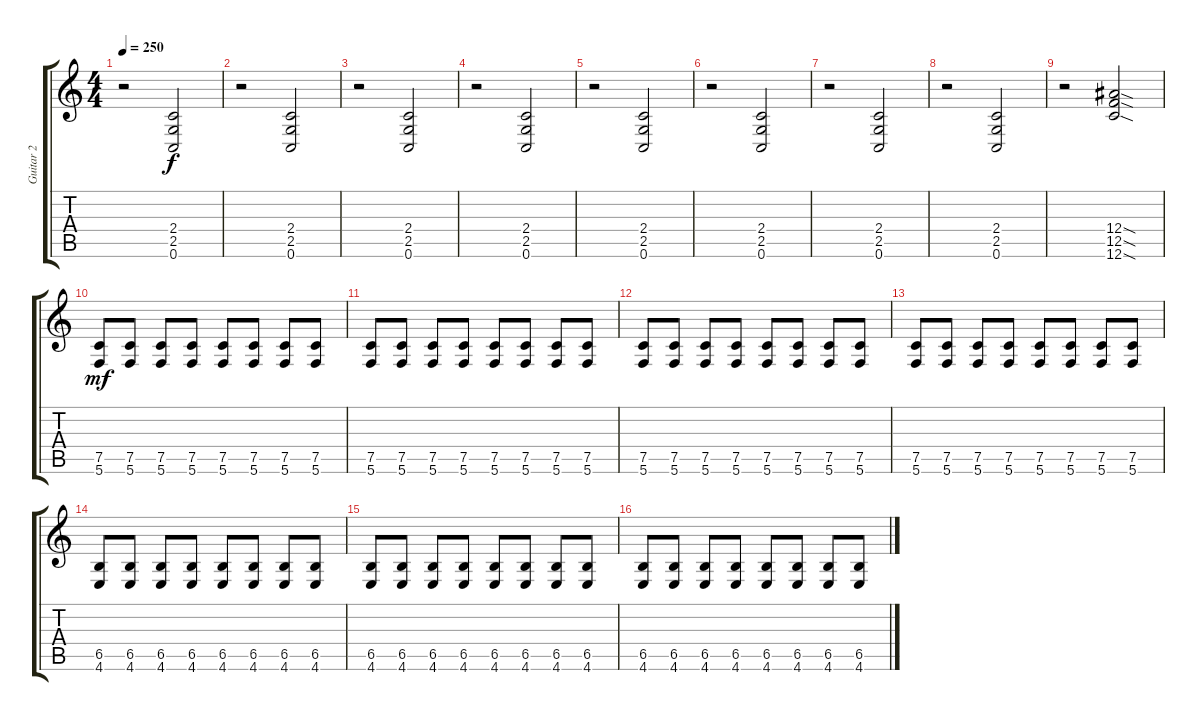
\track ("Guitar 2" "Guitar 2") {instrument distortionguitar}
\staff {score tabs}
\tuning (C4 G3 Eb3 Bb2 F2 C2) {hide}
\ts (4 4)
\tempo 250
\clef g2
\ks c
r.2{dy f} (2.4 2.5 0.6).2 |
r.2 (2.4 2.5 0.6).2 |
r.2 (2.4 2.5 0.6).2 |
r.2 (2.4 2.5 0.6).2 |
r.2 (2.4 2.5 0.6).2 |
r.2 (2.4 2.5 0.6).2 |
r.2 (2.4 2.5 0.6).2 |
r.2 (2.4 2.5 0.6).2 |
r.2 (12.4{sod} 12.5{sod} 12.6{sod}).2 |
(7.5 5.6).8{dy mf} (7.5 5.6).8 (7.5 5.6).8 (7.5 5.6).8 (7.5 5.6).8 (7.5 5.6).8 (7.5 5.6).8 (7.5 5.6).8 |
(7.5 5.6).8 (7.5 5.6).8 (7.5 5.6).8 (7.5 5.6).8 (7.5 5.6).8 (7.5 5.6).8 (7.5 5.6).8 (7.5 5.6).8 |
(7.5 5.6).8 (7.5 5.6).8 (7.5 5.6).8 (7.5 5.6).8 (7.5 5.6).8 (7.5 5.6).8 (7.5 5.6).8 (7.5 5.6).8 |
(7.5 5.6).8 (7.5 5.6).8 (7.5 5.6).8 (7.5 5.6).8 (7.5 5.6).8 (7.5 5.6).8 (7.5 5.6).8 (7.5 5.6).8 |
(6.5 4.6).8 (6.5 4.6).8 (6.5 4.6).8 (6.5 4.6).8 (6.5 4.6).8 (6.5 4.6).8 (6.5 4.6).8 (6.5 4.6).8 |
(6.5 4.6).8 (6.5 4.6).8 (6.5 4.6).8 (6.5 4.6).8 (6.5 4.6).8 (6.5 4.6).8 (6.5 4.6).8 (6.5 4.6).8 |
(6.5 4.6).8 (6.5 4.6).8 (6.5 4.6).8 (6.5 4.6).8 (6.5 4.6).8 (6.5 4.6).8 (6.5 4.6).8 (6.5 4.6).8
